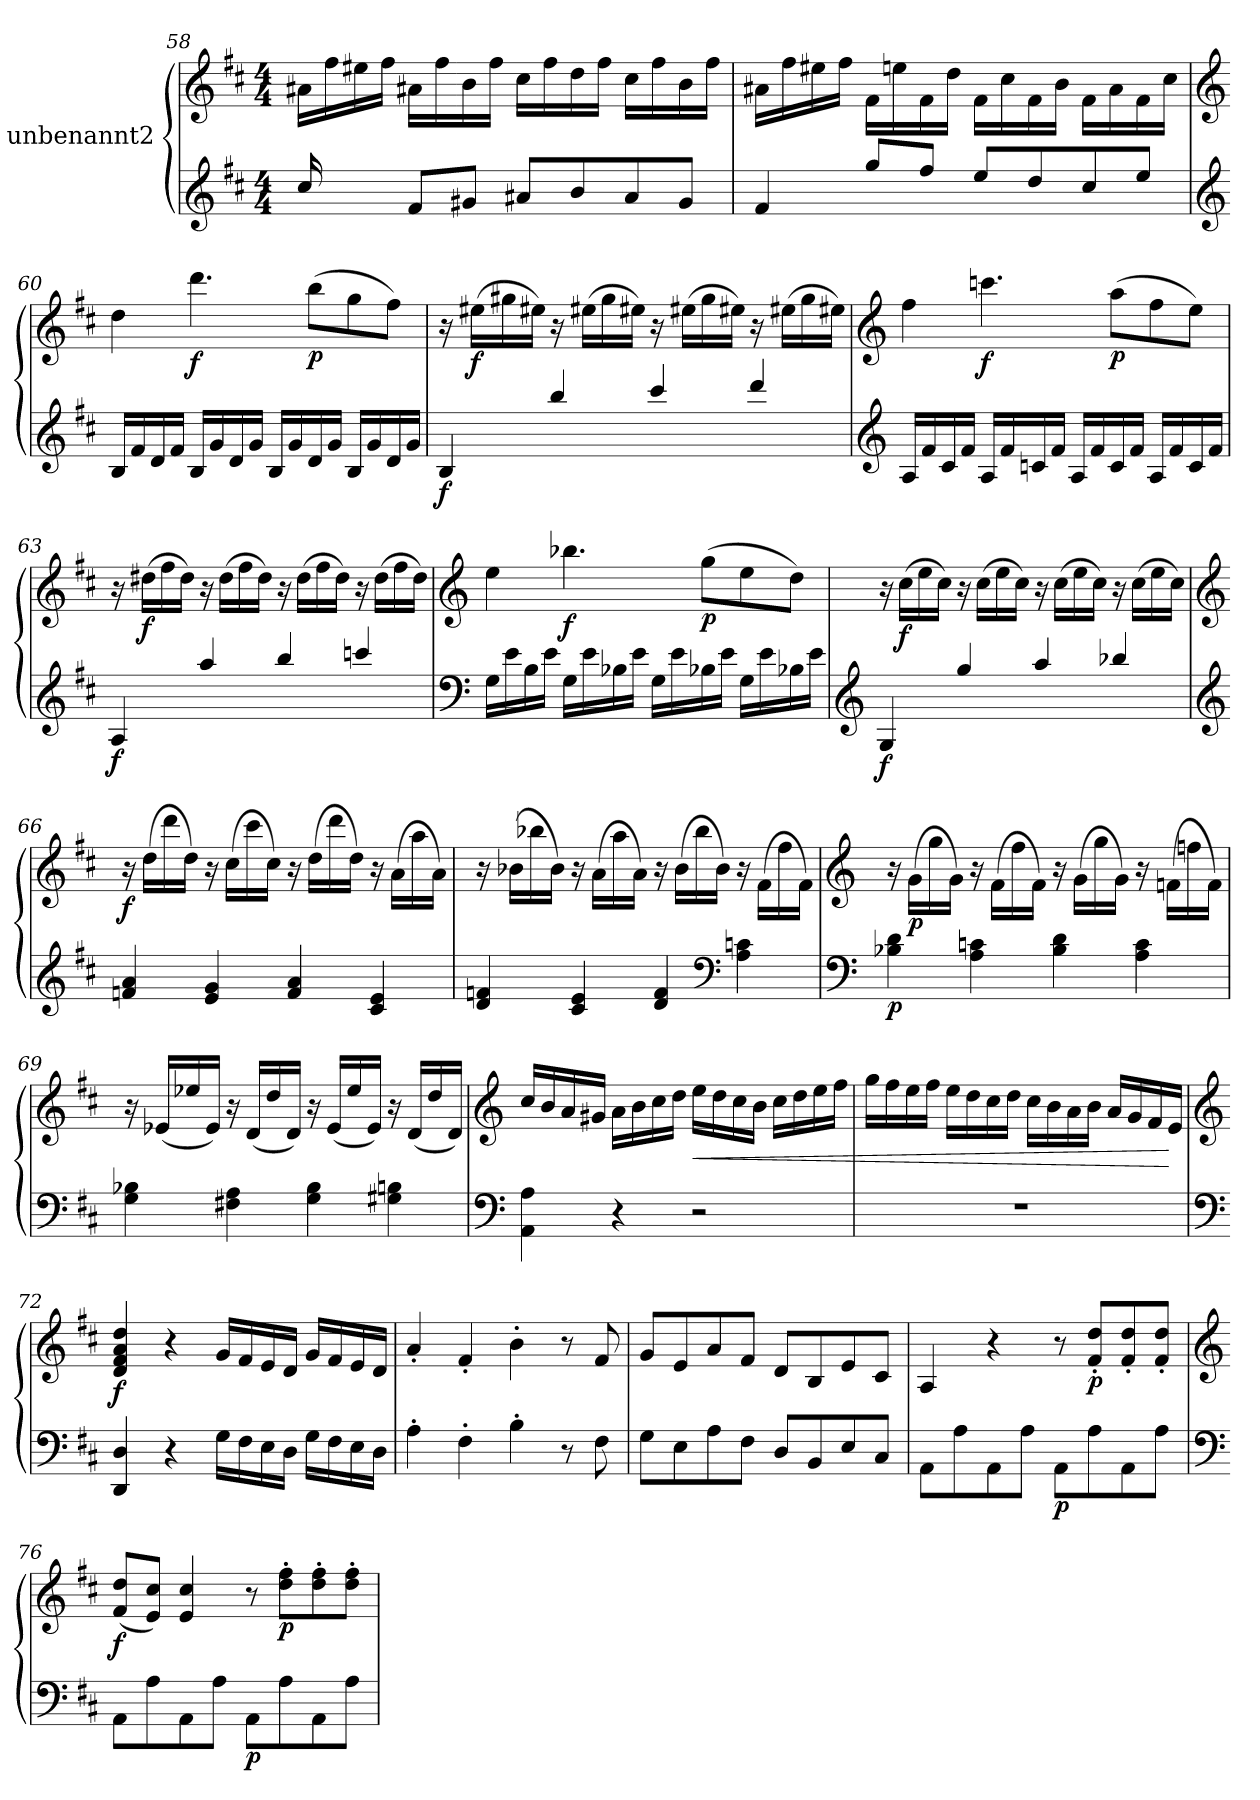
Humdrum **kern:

**kern	**kern	**dynam
*part1	*part1	*part1
*staff2	*staff1	*staff1/2
*I"unbenannt2	*	*
!!LO:LB:g=z
*clefG2	*clefG2	*
*k[f#c#]	*k[f#c#]	*
*M4/4	*M4/4	*
=58	=58	=58
16cc#/	16a#X\LL	.
16ryy	16ff#\	.
8ryy	16ee#X\	.
.	16ff#\JJ	.
8f#/L	16a#X\LL	.
.	16ff#\	.
8g#X/J	16b\	.
.	16ff#\JJ	.
8a#X/L	16cc#\LL	.
.	16ff#\	.
8b/	16dd\	.
.	16ff#\JJ	.
8a#/	16cc#\LL	.
.	16ff#\	.
8g#/J	16b\	.
.	16ff#\JJ	.
!!LO:LB:g=z
=59	=59	=59
4f#/	16a#X\LL	.
.	16ff#\	.
.	16ee#X\	.
.	16ff#\JJ	.
8gg/L	16f#\LL	.
.	16een\	.
8ff#/J	16f#\	.
.	16dd\JJ	.
8ee/L	16f#\LL	.
.	16cc#\	.
8dd/	16f#\	.
.	16b\JJ	.
8cc#/	16f#\LL	.
.	16a#\	.
8ee/J	16f#\	.
.	16cc#\JJ	.
!!LO:LB:g=z
=60	=60	=60
*clefG2	*clefG2	*
16B/LL	4dd\	.
16f#/	.	.
16d/	.	.
16f#/JJ	.	.
!	!	!LO:DY:b
16B/LL	4.ddd\	f
16g/	.	.
16d/	.	.
16g/JJ	.	.
16B/LL	.	.
16g/	.	.
!	!	!LO:DY:b
16d/	(8bb\L	p
16g/JJ	.	.
16B/LL	8gg\	.
16g/	.	.
16d/	8ff#\J)	.
16g/JJ	.	.
!!LO:PB:g=z
=61	=61	=61
!	!	!LO:DY:b=2
4B/	16r	f
!	!	!LO:DY:b
.	(16ee#X\LL	f
.	16gg#X\	.
.	16ee#X\JJ)	.
4bb/	16r	.
.	(16ee#X\LL	.
.	16gg#\	.
.	16ee#X\JJ)	.
4ccc#/	16r	.
.	(16ee#X\LL	.
.	16gg#\	.
.	16ee#X\JJ)	.
4ddd/	16r	.
.	(16ee#X\LL	.
.	16gg#\	.
.	16ee#X\JJ)	.
!!LO:LB:g=z
=62	=62	=62
*clefG2	*clefG2	*
16A/LL	4ff#\	.
16f#/	.	.
16c#/	.	.
16f#/JJ	.	.
!	!	!LO:DY:b
16A/LL	4.cccn\	f
16f#/	.	.
16cn/	.	.
16f#/JJ	.	.
16A/LL	.	.
16f#/	.	.
!	!	!LO:DY:b
16c/	(8aa\L	p
16f#/JJ	.	.
16A/LL	8ff#\	.
16f#/	.	.
16c/	8ee\J)	.
16f#/JJ	.	.
!!LO:LB:g=z
=63	=63	=63
!	!	!LO:DY:b=2
4A/	16r	f
!	!	!LO:DY:b
.	(16dd#X\LL	f
.	16ff#\	.
.	16dd#\JJ)	.
4aa/	16r	.
.	(16dd#\LL	.
.	16ff#\	.
.	16dd#\JJ)	.
4bb/	16r	.
.	(16dd#\LL	.
.	16ff#\	.
.	16dd#\JJ)	.
4cccn/	16r	.
.	(16dd#\LL	.
.	16ff#\	.
.	16dd#\JJ)	.
!!LO:LB:g=z
=64	=64	=64
*clefF4	*clefG2	*
16G\LL	4ee\	.
16e\	.	.
16B\	.	.
16e\JJ	.	.
!	!	!LO:DY:b
16G\LL	4.bb-X\	f
16e\	.	.
16B-X\	.	.
16e\JJ	.	.
16G\LL	.	.
16e\	.	.
!	!	!LO:DY:b
16B-X\	(8gg\L	p
16e\JJ	.	.
16G\LL	8ee\	.
16e\	.	.
16B-X\	8dd\J)	.
16e\JJ	.	.
!!LO:LB:g=z
=65	=65	=65
*clefG2	*	*
!	!	!LO:DY:b=2
4G/	16r	f
!	!	!LO:DY:b
.	(16cc#\LL	f
.	16ee\	.
.	16cc#\JJ)	.
4gg/	16r	.
.	(16cc#\LL	.
.	16ee\	.
.	16cc#\JJ)	.
4aa/	16r	.
.	(16cc#\LL	.
.	16ee\	.
.	16cc#\JJ)	.
4bb-X/	16r	.
.	(16cc#\LL	.
.	16ee\	.
.	16cc#\JJ)	.
!!LO:LB:g=z
=66	=66	=66
*clefG2	*clefG2	*
!	!	!LO:DY:b
4fn/ 4a/	16r	f
.	(16dd\LL	.
.	16ddd\	.
.	16dd\JJ)	.
4e/ 4g/	16r	.
.	(16cc#\LL	.
.	16ccc#\	.
.	16cc#\JJ)	.
4f/ 4a/	16r	.
.	(16dd\LL	.
.	16ddd\	.
.	16dd\JJ)	.
4c#/ 4e/	16r	.
.	(16a\LL	.
.	16aa\	.
.	16a\JJ)	.
!!LO:LB:g=z
=67	=67	=67
4d/ 4fn/	16r	.
.	(16b-X\LL	.
.	16bb-X\	.
.	16b-\JJ)	.
4c#/ 4e/	16r	.
.	(16a\LL	.
.	16aa\	.
.	16a\JJ)	.
4d/ 4f/	16r	.
.	(16b-\LL	.
.	16bb-\	.
.	16b-\JJ)	.
*clefF4	*	*
4A\ 4cn\	16r	.
.	(16f#\LL	.
.	16ff#\	.
.	16f#\JJ)	.
!!LO:PB:g=z
=68	=68	=68
*clefF4	*clefG2	*
!	!	!LO:DY:b=2
4B-X\ 4d\	16r	p
!	!	!LO:DY:b
.	(16g\LL	p
.	16gg\	.
.	16g\JJ)	.
4A\ 4cn\	16r	.
.	(16f#\LL	.
.	16ff#\	.
.	16f#\JJ)	.
4B-\ 4d\	16r	.
.	(16g\LL	.
.	16gg\	.
.	16g\JJ)	.
4A\ 4c\	16r	.
.	(16fn\LL	.
.	16ffn\	.
.	16f\JJ)	.
!!LO:LB:g=z
=69	=69	=69
4G\ 4B-X\	16r	.
.	(16e-X/LL	.
.	16ee-X/	.
.	16e-/JJ)	.
4F#X\ 4A\	16r	.
.	(16d/LL	.
.	16dd/	.
.	16d/JJ)	.
4G\ 4B-\	16r	.
.	(16e-/LL	.
.	16ee-/	.
.	16e-/JJ)	.
4G#X\ 4Bn\	16r	.
.	(16d/LL	.
.	16dd/	.
.	16d/JJ)	.
!!LO:LB:g=z
=70	=70	=70
*clefF4	*clefG2	*
4AA\ 4A\	16cc#/LL	.
.	16b/	.
.	16a/	.
.	16g#X/JJ	.
4r	16a\LL	.
.	16b\	.
.	16cc#\	.
.	16dd\JJ	.
!	!	!LO:HP:b
2r	16ee\LL	<
.	16dd\	.
.	16cc#\	.
.	16b\JJ	.
.	16cc#\LL	.
.	16dd\	.
.	16ee\	.
.	16ff#\JJ	.
!!LO:LB:g=z
=71	=71	=71
1r	16gg\LL	.
.	16ff#\	.
.	16ee\	.
.	16ff#\JJ	.
.	16ee\LL	.
.	16dd\	.
.	16cc#\	.
.	16dd\JJ	.
.	16cc#\LL	.
.	16b\	.
.	16a\	.
.	16b\JJ	.
.	16a/LL	.
.	16g/	.
.	16f#/	.
.	16e/JJ	[
!!LO:LB:g=z
=72	=72	=72
*clefF4	*clefG2	*
!	!	!LO:DY:b
4DD/ 4D/	4d/ 4f#/ 4a/ 4dd/	f
4r	4r	.
16G\LL	16g/LL	.
16F#\	16f#/	.
16E\	16e/	.
16D\JJ	16d/JJ	.
16G\LL	16g/LL	.
16F#\	16f#/	.
16E\	16e/	.
16D\JJ	16d/JJ	.
=73	=73	=73
4A'\	4a'/	.
4F#'\	4f#'/	.
4B'\	4b'\	.
8r	8r	.
8F#\	8f#/	.
=74	=74	=74
8G\L	8g/L	.
8E\	8e/	.
8A\	8a/	.
8F#\J	8f#/J	.
8D/L	8d/L	.
8BB/	8B/	.
8E/	8e/	.
8C#/J	8c#/J	.
!!LO:LB:g=z
=75	=75	=75
8AA\L	4A/	.
8A\	.	.
8AA\	4r	.
8A\J	.	.
!	!	!LO:DY:b=2
8AA\L	8r	p
!	!	!LO:DY:b
8A\	8f#/' 8dd/'L	p
8AA\	8f#/' 8dd/'	.
8A\J	8f#/' 8dd/'J	.
!!LO:LB:g=z
=76	=76	=76
*clefF4	*clefG2	*
!	!	!LO:DY:b
8AA\L	(8f#/ 8dd/L	f
8A\	8e/ 8cc#/J)	.
8AA\	4e/ 4cc#/	.
8A\J	.	.
!	!	!LO:DY:b=2
8AA\L	8r	p
!	!	!LO:DY:b
8A\	8dd\' 8ff#\'L	p
8AA\	8dd\' 8ff#\'	.
8A\J	8dd\' 8ff#\'J	.
=	=	=
*-	*-	*-
